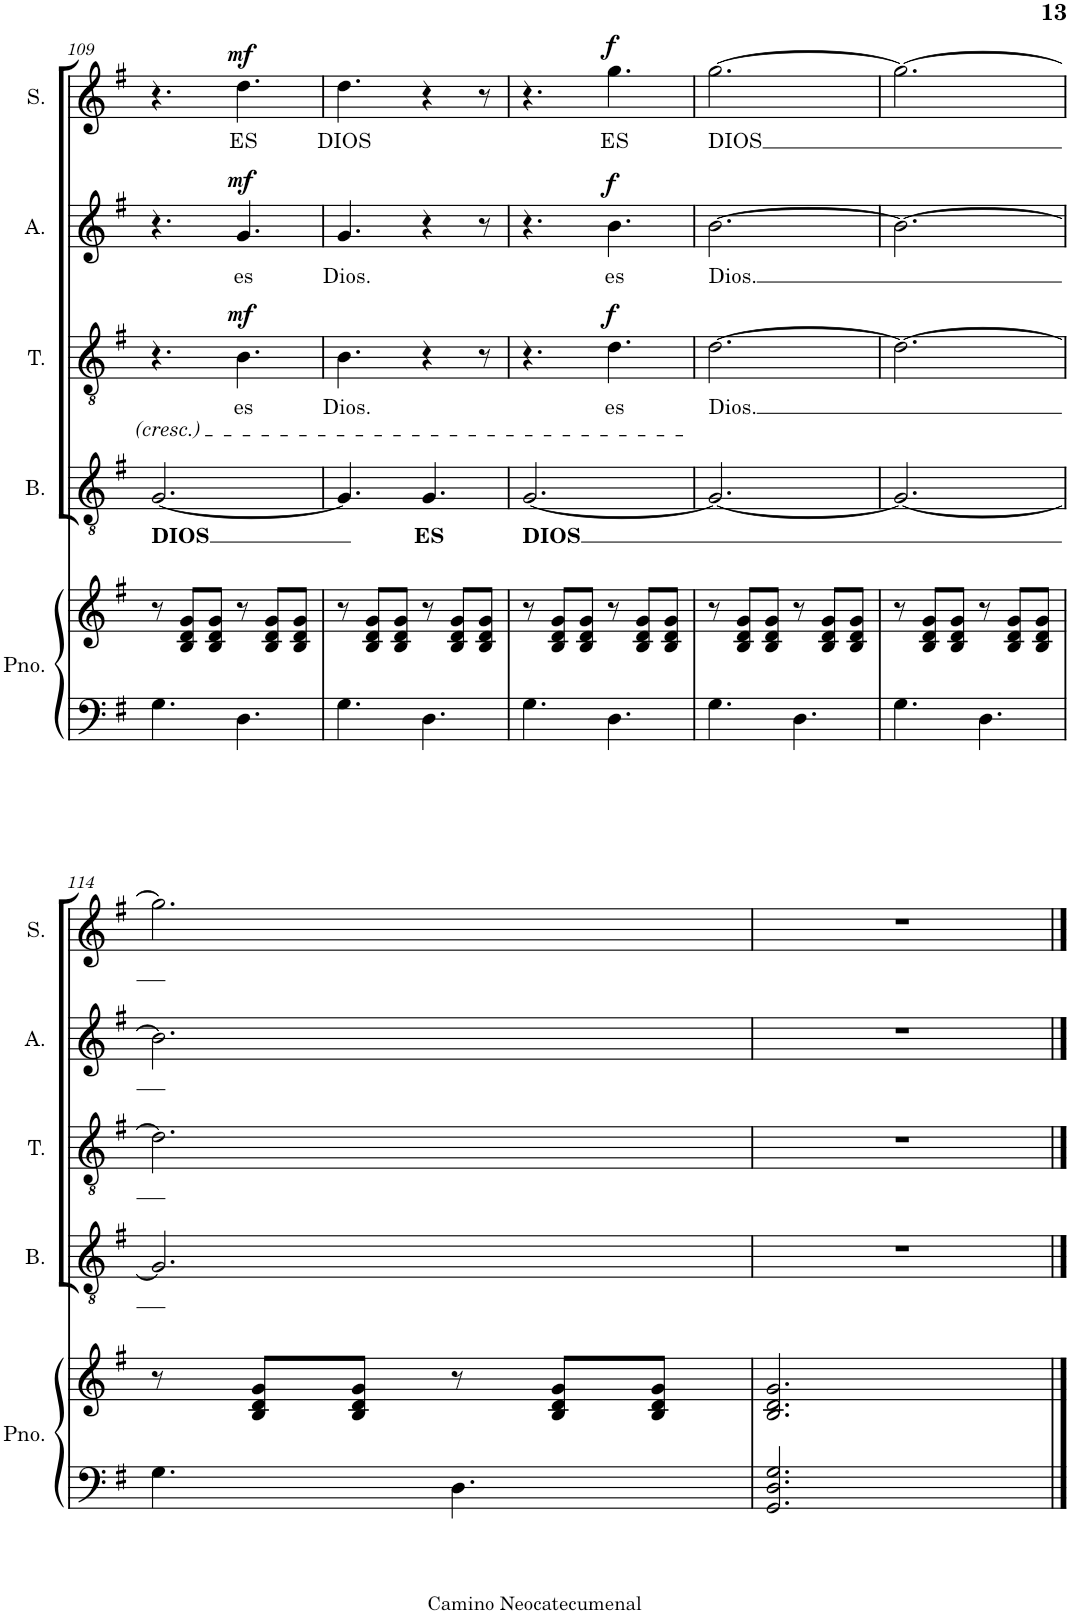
**kern	**kern	**kern	**text	**dynam	**kern	**text	**kern	**text	**dynam	**kern	**text	**dynam	**kern	**text	**dynam
*part6	*part6	*part5	*part5	*part5	*part4	*part4	*part3	*part3	*part3	*part2	*part2	*part2	*part1	*part1	*part1
*staff7	*staff6	*staff5	*staff5	*staff5	*staff4	*staff4	*staff3	*staff3	*staff3	*staff2	*staff2	*staff2	*staff1	*staff1	*staff1
*I"Piano	*	*I"Bajo	*	*	*I"Bajo	*	*I"Tenor	*	*	*I"Alto	*	*	*I"Soprano	*	*
*I'Pno.	*	*I'B.	*	*	*I'B.	*	*I'T.	*	*	*I'A.	*	*	*I'S.	*	*
!!LO:PB:g=z
*clefF4	*clefG2	*clefF4	*	*	*clefGv2	*	*clefGv2	*	*	*clefG2	*	*	*clefG2	*	*
*k[f#]	*k[f#]	*k[f#]	*	*	*k[f#]	*	*k[f#]	*	*	*k[f#]	*	*	*k[f#]	*	*
*M6/8	*M6/8	*M6/8	*	*	*M6/8	*	*M6/8	*	*	*M6/8	*	*	*M6/8	*	*
=109	=109	=109	=109	=109	=109	=109	=109	=109	=109	=109	=109	=109	=109	=109	=109
!	!	!LO:N:vis=4	!	!	!	!LO:LY:b	!	!	!	!	!	!	!	!	!
4.G\	8r	4.r	.	.	[2.G/	-DIOS	4.r	.	.	4.r	.	.	4.r	.	.
.	8B/ 8d/ 8g/L	.	.	.	.	.	.	.	.	.	.	.	.	.	.
.	8B/ 8d/ 8g/J	.	.	.	.	.	.	.	.	.	.	.	.	.	.
!	!	!	!	!LO:DY:b	!	!	!	!LO:LY:b	!LO:DY:a	!	!LO:LY:b	!LO:DY:a	!	!LO:LY:b	!LO:DY:a
4.D\	8r	4.G	es	mf	.	.	4.B\	es	mf	4.g/	es	mf	4.dd\	ES	mf
.	8B/ 8d/ 8g/L	.	.	.	.	.	.	.	.	.	.	.	.	.	.
.	8B/ 8d/ 8g/J	.	.	.	.	.	.	.	.	.	.	.	.	.	.
=110	=110	=110	=110	=110	=110	=110	=110	=110	=110	=110	=110	=110	=110	=110	=110
!	!	!	!	!	!	!	!	!LO:LY:b	!	!	!LO:LY:b	!	!	!LO:LY:b	!
4.G\	8r	4.G	Dios.	.	4.G/]	.	4.B\	Dios.	.	4.g/	Dios.	.	4.dd\	DIOS	.
.	8B/ 8d/ 8g/L	.	.	.	.	.	.	.	.	.	.	.	.	.	.
.	8B/ 8d/ 8g/J	.	.	.	.	.	.	.	.	.	.	.	.	.	.
!	!	!	!	!	!	!LO:LY:b	!	!	!	!	!	!	!	!	!
4.D\	8r	4r	.	.	4.G/	ES	4r	.	.	4r	.	.	4r	.	.
.	8B/ 8d/ 8g/L	.	.	.	.	.	.	.	.	.	.	.	.	.	.
.	8B/ 8d/ 8g/J	8r	.	.	.	.	8r	.	.	8r	.	.	8r	.	.
=111	=111	=111	=111	=111	=111	=111	=111	=111	=111	=111	=111	=111	=111	=111	=111
!	!	!LO:N:vis=4	!	!	!	!LO:LY:b	!	!	!	!	!	!	!	!	!
4.G\	8r	4.r	.	.	[2.G/	-DIOS	4.r	.	.	4.r	.	.	4.r	.	.
.	8B/ 8d/ 8g/L	.	.	.	.	.	.	.	.	.	.	.	.	.	.
.	8B/ 8d/ 8g/J	.	.	.	.	.	.	.	.	.	.	.	.	.	.
!	!	!	!	!LO:DY:b	!	!	!	!LO:LY:b	!LO:DY:a	!	!LO:LY:b	!LO:DY:a	!	!LO:LY:b	!LO:DY:a
4.D\	8r	4.G	es	f	.	.	4.d\	es	f	4.b\	es	f	4.gg\	ES	f
.	8B/ 8d/ 8g/L	.	.	.	.	.	.	.	.	.	.	.	.	.	.
.	8B/ 8d/ 8g/J	.	.	.	.	.	.	.	.	.	.	.	.	.	.
=112	=112	=112	=112	=112	=112	=112	=112	=112	=112	=112	=112	=112	=112	=112	=112
!	!	!	!	!	!	!	!	!LO:LY:b	!	!	!LO:LY:b	!	!	!LO:LY:b	!
4.G\	8r	[2.G	Dios.	.	2.G/_	.	[2.d\	Dios.	.	[2.b\	Dios.	.	[2.gg\	-DIOS	.
.	8B/ 8d/ 8g/L	.	.	.	.	.	.	.	.	.	.	.	.	.	.
.	8B/ 8d/ 8g/J	.	.	.	.	.	.	.	.	.	.	.	.	.	.
4.D\	8r	.	.	.	.	.	.	.	.	.	.	.	.	.	.
.	8B/ 8d/ 8g/L	.	.	.	.	.	.	.	.	.	.	.	.	.	.
.	8B/ 8d/ 8g/J	.	.	.	.	.	.	.	.	.	.	.	.	.	.
=113	=113	=113	=113	=113	=113	=113	=113	=113	=113	=113	=113	=113	=113	=113	=113
4.G\	8r	2.G_	.	.	2.G/_	.	2.d\_	.	.	2.b\_	.	.	2.gg\_	.	.
.	8B/ 8d/ 8g/L	.	.	.	.	.	.	.	.	.	.	.	.	.	.
.	8B/ 8d/ 8g/J	.	.	.	.	.	.	.	.	.	.	.	.	.	.
4.D\	8r	.	.	.	.	.	.	.	.	.	.	.	.	.	.
.	8B/ 8d/ 8g/L	.	.	.	.	.	.	.	.	.	.	.	.	.	.
.	8B/ 8d/ 8g/J	.	.	.	.	.	.	.	.	.	.	.	.	.	.
!!LO:LB:g=z
=114	=114	=114	=114	=114	=114	=114	=114	=114	=114	=114	=114	=114	=114	=114	=114
4.G\	8r	2.G]	.	.	2.G/]	.	2.d\]	.	.	2.b\]	.	.	2.gg\]	.	.
.	8B/ 8d/ 8g/L	.	.	.	.	.	.	.	.	.	.	.	.	.	.
.	8B/ 8d/ 8g/J	.	.	.	.	.	.	.	.	.	.	.	.	.	.
4.D\	8r	.	.	.	.	.	.	.	.	.	.	.	.	.	.
.	8B/ 8d/ 8g/L	.	.	.	.	.	.	.	.	.	.	.	.	.	.
.	8B/ 8d/ 8g/J	.	.	.	.	.	.	.	.	.	.	.	.	.	.
=115	=115	=115	=115	=115	=115	=115	=115	=115	=115	=115	=115	=115	=115	=115	=115
2.GG/ 2.D/ 2.G/	2.B/ 2.d/ 2.g/	2.r	.	.	2.r	.	2.r	.	.	2.r	.	.	2.r	.	.
==	==	==	==	==	==	==	==	==	==	==	==	==	==	==	==
*-	*-	*-	*-	*-	*-	*-	*-	*-	*-	*-	*-	*-	*-	*-	*-
